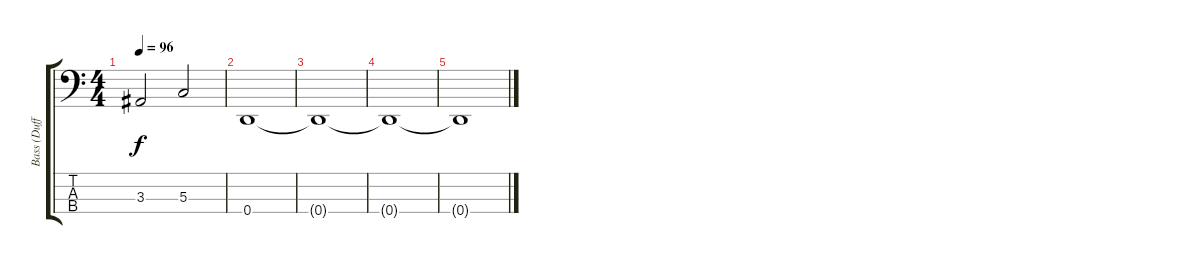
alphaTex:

\track ("Bass (Duff)" "Bass (Duff") {instrument electricbasspick}
\staff {score tabs}
\tuning (F2 C2 G1 D1) {hide}
\ts (4 4)
\tempo 96
\clef f4
\ks c
3.3.2{dy f} 5.3.2 |
0.4.1 |
0.4{t}.1 |
0.4{t}.1 |
0.4{t}.1
